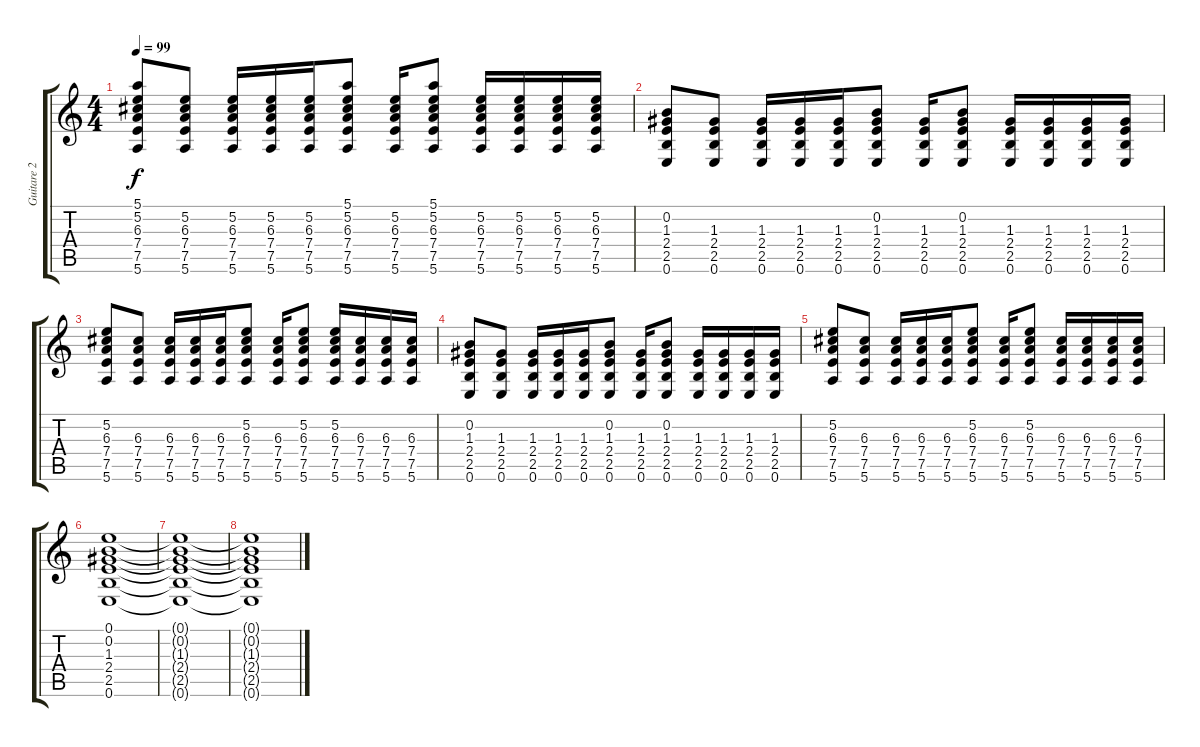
\track ("Guitare 2" "Guitare 2") {instrument acousticguitarsteel}
\staff {score tabs}
\tuning (E4 B3 G3 D3 A2 E2) {hide}
\ts (4 4)
\tempo 99
\clef g2
\ks c
(5.1 5.2 6.3 7.4 7.5 5.6).8{dy f} (5.2 6.3 7.4 7.5 5.6).8 (5.2 6.3 7.4 7.5 5.6).16 (5.2 6.3 7.4 7.5 5.6).16 (5.2 6.3 7.4 7.5 5.6).16 (5.1 5.2 6.3 7.4 7.5 5.6).8 (5.2 6.3 7.4 7.5 5.6).16 (5.1 5.2 6.3 7.4 7.5 5.6).8 (5.2 6.3 7.4 7.5 5.6).16 (5.2 6.3 7.4 7.5 5.6).16 (5.2 6.3 7.4 7.5 5.6).16 (5.2 6.3 7.4 7.5 5.6).16 |
(0.2 1.3 2.4 2.5 0.6).8 (1.3 2.4 2.5 0.6).8 (1.3 2.4 2.5 0.6).16 (1.3 2.4 2.5 0.6).16 (1.3 2.4 2.5 0.6).16 (0.2 1.3 2.4 2.5 0.6).8 (1.3 2.4 2.5 0.6).16 (0.2 1.3 2.4 2.5 0.6).8 (1.3 2.4 2.5 0.6).16 (1.3 2.4 2.5 0.6).16 (1.3 2.4 2.5 0.6).16 (1.3 2.4 2.5 0.6).16 |
(5.2 6.3 7.4 7.5 5.6).8 (6.3 7.4 7.5 5.6).8 (6.3 7.4 7.5 5.6).16 (6.3 7.4 7.5 5.6).16 (6.3 7.4 7.5 5.6).16 (5.2 6.3 7.4 7.5 5.6).8 (6.3 7.4 7.5 5.6).16 (5.2 6.3 7.4 7.5 5.6).8 (5.2 6.3 7.4 7.5 5.6).16 (6.3 7.4 7.5 5.6).16 (6.3 7.4 7.5 5.6).16 (6.3 7.4 7.5 5.6).16 |
(0.2 1.3 2.4 2.5 0.6).8 (1.3 2.4 2.5 0.6).8 (1.3 2.4 2.5 0.6).16 (1.3 2.4 2.5 0.6).16 (1.3 2.4 2.5 0.6).16 (0.2 1.3 2.4 2.5 0.6).8 (1.3 2.4 2.5 0.6).16 (0.2 1.3 2.4 2.5 0.6).8 (1.3 2.4 2.5 0.6).16 (1.3 2.4 2.5 0.6).16 (1.3 2.4 2.5 0.6).16 (1.3 2.4 2.5 0.6).16 |
(5.2 6.3 7.4 7.5 5.6).8 (6.3 7.4 7.5 5.6).8 (6.3 7.4 7.5 5.6).16 (6.3 7.4 7.5 5.6).16 (6.3 7.4 7.5 5.6).16 (5.2 6.3 7.4 7.5 5.6).8 (6.3 7.4 7.5 5.6).16 (5.2 6.3 7.4 7.5 5.6).8 (6.3 7.4 7.5 5.6).16 (6.3 7.4 7.5 5.6).16 (6.3 7.4 7.5 5.6).16 (6.3 7.4 7.5 5.6).16 |
(0.1 0.2 1.3 2.4 2.5 0.6).1 |
(0.1{t} 0.2{t} 1.3{t} 2.4{t} 2.5{t} 0.6{t}).1 |
(0.1{t} 0.2{t} 1.3{t} 2.4{t} 2.5{t} 0.6{t}).1
